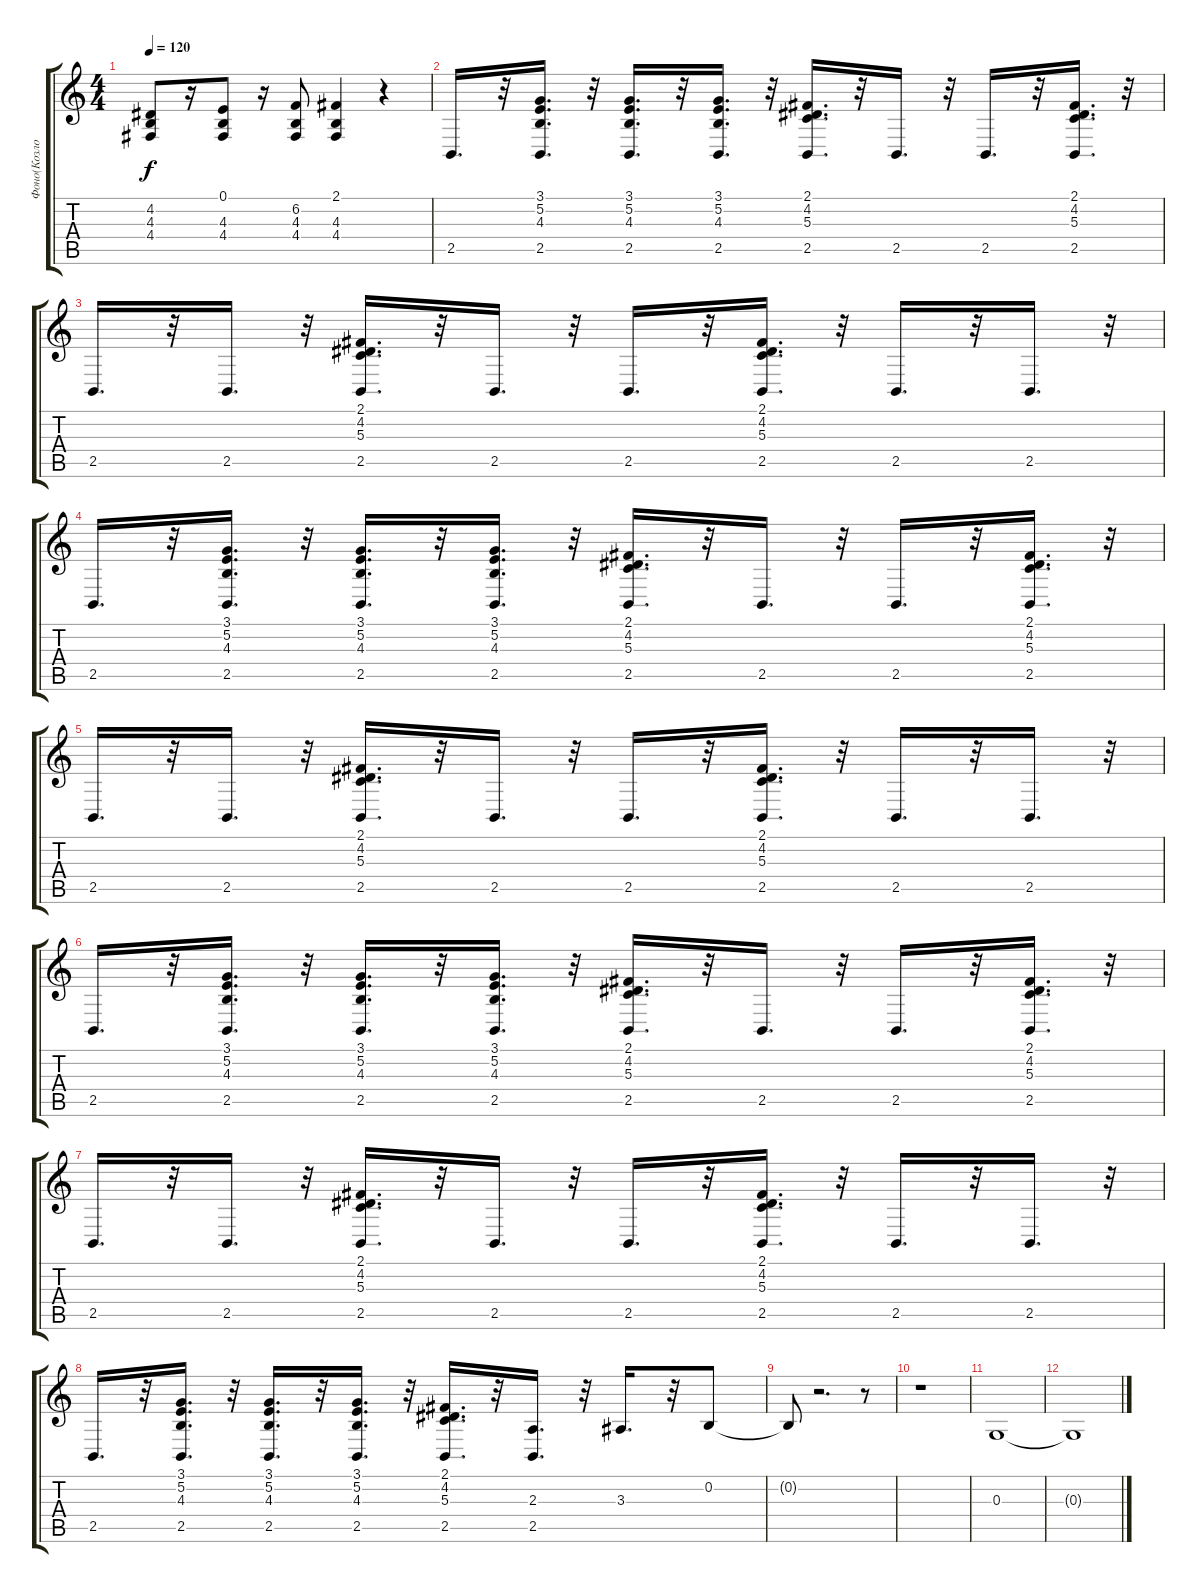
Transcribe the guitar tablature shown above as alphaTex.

\track ("Фоно(Козлов)" "Фоно(Козло") {instrument brightacousticpiano}
\staff {score tabs}
\tuning (E4 B3 G3 D3 A2 E2) {hide}
\ts (4 4)
\tempo 120
\clef g2
\ks c
(4.2 4.3 4.4).8{dy f} r.16 (0.1 4.3 4.4).8 r.16 (6.2 4.3 4.4).8 (2.1 4.3 4.4).4 r.4 |
2.5.16{d} r.32 (3.1 5.2 4.3 2.5).16{d} r.32 (3.1 5.2 4.3 2.5).16{d} r.32 (3.1 5.2 4.3 2.5).16{d} r.32 (2.1 4.2 5.3 2.5).16{d} r.32 2.5.16{d} r.32 2.5.16{d} r.32 (2.1 4.2 5.3 2.5).16{d} r.32 |
2.5.16{d} r.32 2.5.16{d} r.32 (2.1 4.2 5.3 2.5).16{d} r.32 2.5.16{d} r.32 2.5.16{d} r.32 (2.1 4.2 5.3 2.5).16{d} r.32 2.5.16{d} r.32 2.5.16{d} r.32 |
2.5.16{d} r.32 (3.1 5.2 4.3 2.5).16{d} r.32 (3.1 5.2 4.3 2.5).16{d} r.32 (3.1 5.2 4.3 2.5).16{d} r.32 (2.1 4.2 5.3 2.5).16{d} r.32 2.5.16{d} r.32 2.5.16{d} r.32 (2.1 4.2 5.3 2.5).16{d} r.32 |
2.5.16{d} r.32 2.5.16{d} r.32 (2.1 4.2 5.3 2.5).16{d} r.32 2.5.16{d} r.32 2.5.16{d} r.32 (2.1 4.2 5.3 2.5).16{d} r.32 2.5.16{d} r.32 2.5.16{d} r.32 |
2.5.16{d} r.32 (3.1 5.2 4.3 2.5).16{d} r.32 (3.1 5.2 4.3 2.5).16{d} r.32 (3.1 5.2 4.3 2.5).16{d} r.32 (2.1 4.2 5.3 2.5).16{d} r.32 2.5.16{d} r.32 2.5.16{d} r.32 (2.1 4.2 5.3 2.5).16{d} r.32 |
2.5.16{d} r.32 2.5.16{d} r.32 (2.1 4.2 5.3 2.5).16{d} r.32 2.5.16{d} r.32 2.5.16{d} r.32 (2.1 4.2 5.3 2.5).16{d} r.32 2.5.16{d} r.32 2.5.16{d} r.32 |
2.5.16{d} r.32 (3.1 5.2 4.3 2.5).16{d} r.32 (3.1 5.2 4.3 2.5).16{d} r.32 (3.1 5.2 4.3 2.5).16{d} r.32 (2.1 4.2 5.3 2.5).16{d} r.32 (2.3 2.5).16{d} r.32 3.3.16{d} r.32 0.2.8 |
0.2{t}.8 r.2{d} r.8 |
r.1 |
0.3.1 |
0.3{t}.1
